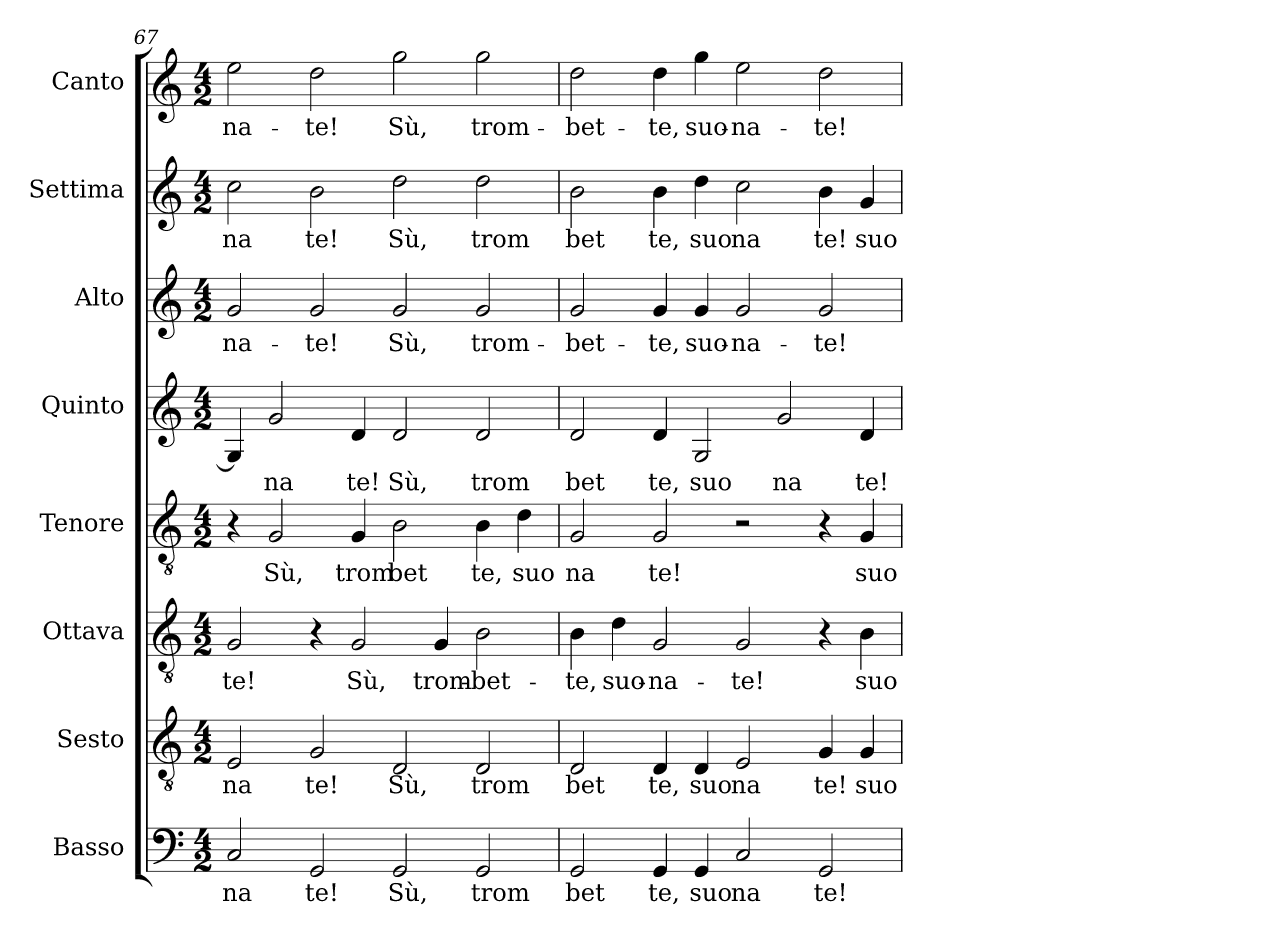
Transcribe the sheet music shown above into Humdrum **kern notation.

**kern	**text	**kern	**text	**kern	**text	**kern	**text	**kern	**text	**kern	**text	**kern	**text	**kern	**text
*part8	*part8	*part7	*part7	*part6	*part6	*part5	*part5	*part4	*part4	*part3	*part3	*part2	*part2	*part1	*part1
*staff8	*staff8	*staff7	*staff7	*staff6	*staff6	*staff5	*staff5	*staff4	*staff4	*staff3	*staff3	*staff2	*staff2	*staff1	*staff1
*I"Basso	*	*I"Sesto	*	*I"Ottava	*	*I"Tenore	*	*I"Quinto	*	*I"Alto	*	*I"Settima	*	*I"Canto	*
*I'Basso	*	*I'Sesto	*	*I'Ottava	*	*I'Tenore	*	*I'Quinto	*	*I'Alto	*	*I'Settima	*	*I'Canto	*
*clefF4	*	*clefGv2	*	*clefGv2	*	*clefGv2	*	*clefG2	*	*clefG2	*	*clefG2	*	*clefG2	*
*M4/2	*	*M4/2	*	*M4/2	*	*M4/2	*	*M4/2	*	*M4/2	*	*M4/2	*	*M4/2	*
=67	=67	=67	=67	=67	=67	=67	=67	=67	=67	=67	=67	=67	=67	=67	=67
!	!LO:LY:b:cj	!	!LO:LY:b:cj	!	!LO:LY:b:cj	!	!	!	!	!	!LO:LY:b:cj	!	!LO:LY:b:cj	!	!LO:LY:b:cj
2C/	na	2E/	na	2G/	-te!	4r	.	4G/]	.	2g/	-na-	2cc\	na	2ee\	-na-
!	!	!	!	!	!	!	!LO:LY:b:cj	!	!LO:LY:b:cj	!	!	!	!	!	!
.	.	.	.	.	.	2G/	Sù,	2g/	na	.	.	.	.	.	.
!	!LO:LY:b:cj	!	!LO:LY:b:cj	!	!	!	!	!	!	!	!LO:LY:b:cj	!	!LO:LY:b:cj	!	!LO:LY:b:cj
2GG/	te!	2G/	te!	4r	.	.	.	.	.	2g/	-te!	2b\	te!	2dd\	-te!
!	!	!	!	!	!LO:LY:b:cj	!	!LO:LY:b:cj	!	!LO:LY:b:cj	!	!	!	!	!	!
.	.	.	.	2G/	Sù,	4G/	trom	4d/	te!	.	.	.	.	.	.
!	!LO:LY:b:cj	!	!LO:LY:b:cj	!	!	!	!LO:LY:b:cj	!	!LO:LY:b:cj	!	!LO:LY:b:cj	!	!LO:LY:b:cj	!	!LO:LY:b:cj
2GG/	Sù,	2D/	Sù,	.	.	2B\	bet	2d/	Sù,	2g/	Sù,	2dd\	Sù,	2gg\	Sù,
!	!	!	!	!	!LO:LY:b:cj	!	!	!	!	!	!	!	!	!	!
.	.	.	.	4G/	trom-	.	.	.	.	.	.	.	.	.	.
!	!LO:LY:b:cj	!	!LO:LY:b:cj	!	!LO:LY:b:cj	!	!LO:LY:b:cj	!	!LO:LY:b:cj	!	!LO:LY:b:cj	!	!LO:LY:b:cj	!	!LO:LY:b:cj
2GG/	trom	2D/	trom	2B\	-bet-	4B\	te,	2d/	trom	2g/	trom-	2dd\	trom	2gg\	trom-
!	!	!	!	!	!	!	!LO:LY:b:cj	!	!	!	!	!	!	!	!
.	.	.	.	.	.	4d\	suo	.	.	.	.	.	.	.	.
=68	=68	=68	=68	=68	=68	=68	=68	=68	=68	=68	=68	=68	=68	=68	=68
!	!LO:LY:b:cj	!	!LO:LY:b:cj	!	!LO:LY:b:cj	!	!LO:LY:b:cj	!	!LO:LY:b:cj	!	!LO:LY:b:cj	!	!LO:LY:b:cj	!	!LO:LY:b:cj
2GG/	bet	2D/	bet	4B\	-te,	2G/	na	2d/	bet	2g/	-bet-	2b\	bet	2dd\	-bet-
!	!	!	!	!	!LO:LY:b:cj	!	!	!	!	!	!	!	!	!	!
.	.	.	.	4d\	suo-	.	.	.	.	.	.	.	.	.	.
!	!LO:LY:b:cj	!	!LO:LY:b:cj	!	!LO:LY:b:cj	!	!LO:LY:b:cj	!	!LO:LY:b:cj	!	!LO:LY:b:cj	!	!LO:LY:b:cj	!	!LO:LY:b:cj
4GG/	te,	4D/	te,	2G/	-na-	2G/	te!	4d/	te,	4g/	-te,	4b\	te,	4dd\	-te,
!	!LO:LY:b:cj	!	!LO:LY:b:cj	!	!	!	!	!	!LO:LY:b:cj	!	!LO:LY:b:cj	!	!LO:LY:b:cj	!	!LO:LY:b:cj
4GG/	suo	4D/	suo	.	.	.	.	2G/	suo	4g/	suo-	4dd\	suo	4gg\	suo-
!	!LO:LY:b:cj	!	!LO:LY:b:cj	!	!LO:LY:b:cj	!	!	!	!	!	!LO:LY:b:cj	!	!LO:LY:b:cj	!	!LO:LY:b:cj
2C/	na	2E/	na	2G/	-te!	2r	.	.	.	2g/	-na-	2cc\	na	2ee\	-na-
!	!	!	!	!	!	!	!	!	!LO:LY:b:cj	!	!	!	!	!	!
.	.	.	.	.	.	.	.	2g/	na	.	.	.	.	.	.
!	!LO:LY:b:cj	!	!LO:LY:b:cj	!	!	!	!	!	!	!	!LO:LY:b:cj	!	!LO:LY:b:cj	!	!LO:LY:b:cj
2GG/	te!	4G/	te!	4r	.	4r	.	.	.	2g/	-te!	4b\	te!	2dd\	-te!
!	!	!	!LO:LY:b:cj	!	!LO:LY:b:cj	!	!LO:LY:b:cj	!	!LO:LY:b:cj	!	!	!	!LO:LY:b:cj	!	!
.	.	4G/	suo	4B\	suo-	4G/	suo	4d/	te!	.	.	4g/	suo	.	.
=	=	=	=	=	=	=	=	=	=	=	=	=	=	=	=
*-	*-	*-	*-	*-	*-	*-	*-	*-	*-	*-	*-	*-	*-	*-	*-
